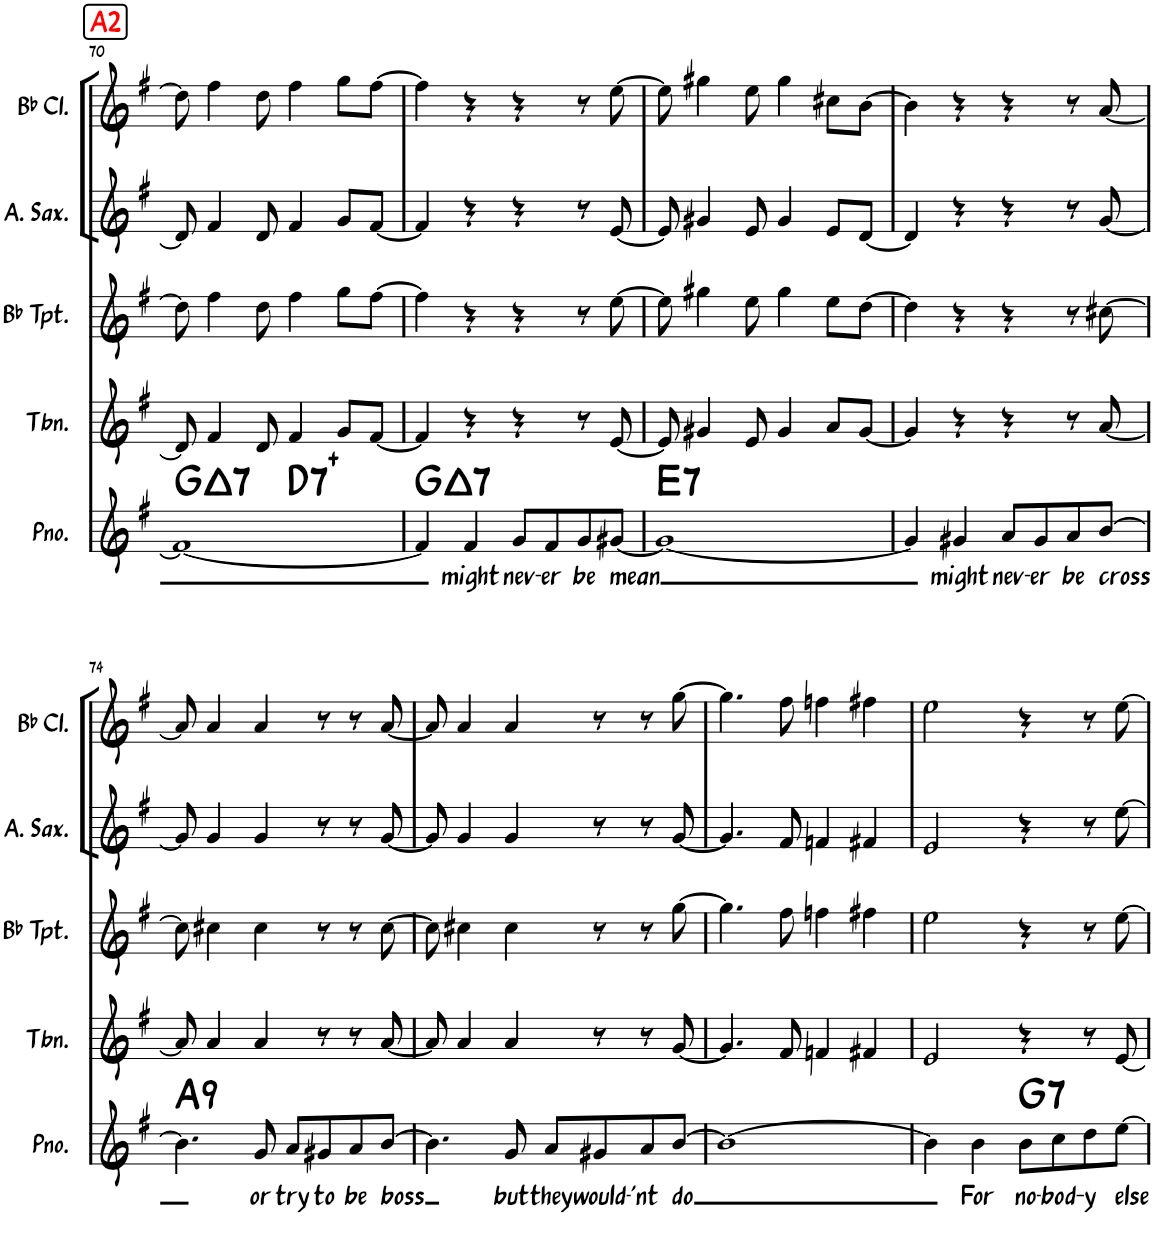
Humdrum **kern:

**kern	**text	**harte	**kern	**kern	**kern	**kern
*part5	*part5	*part5	*part4	*part3	*part2	*part1
*staff5	*staff5	*	*staff4	*staff3	*staff2	*staff1
*I"Piano	*	*	*I"Trombone	*I"Bb Trumpet	*I"Alto Saxophone	*I"Bb Clarinet
*I'Pno.	*	*	*I'Tbn.	*I'Bb Tpt.	*I'A. Sax.	*I'Bb Cl.
!!LO:PB:g=z
*clefG2	*	*	*clefG2	*clefG2	*clefG2	*clefG2
*	*	*	*	*ITrd1c2	*ITrd5c9	*ITrd1c2
*k[f#]	*	*	*k[f#]	*k[f#]	*k[f#]	*k[f#]
*M4/4	*	*	*M4/4	*M4/4	*M4/4	*M4/4
!!LO:REH:place=s1:a:cj:color=#FF0000:fs=14:t=A2
=70	=70	=70	=70	=70	=70	=70
!	!	!LO:H:kt=7	!	!	!	!
*^	*	*	*	*	*	*
1f#_	2ryy	.	G:maj7	8d/]	8dd\]	8d/]	8dd\]
.	.	.	.	4f#/	4ff#\	4f#/	4ff#\
.	.	.	.	8d/	8dd\	8d/	8dd\
!	!	!	!LO:H:kt=7+	!	!	!	!
.	2ryy	.	D:aug(b7)	4f#/	4ff#\	4f#/	4ff#\
.	.	.	.	8g/L	8gg\L	8g/L	8gg\L
.	.	.	.	[8f#/J	[8ff#\J	[8f#/J	[8ff#\J
=71	=71	=71	=71	=71	=71	=71	=71
!	!	!	!LO:H:kt=7	!	!	!	!
*v	*v	*	*	*	*	*	*
4f#/]	.	G:maj7	4f#/]	4ff#\]	4f#/]	4ff#\]
!	!LO:LY:b	!	!	!	!	!
4f#/	might	.	4r	4r	4r	4r
!	!LO:LY:b	!	!	!	!	!
8g/L	nev-	.	4r	4r	4r	4r
!	!LO:LY:b	!	!	!	!	!
8f#/	-er	.	.	.	.	.
!	!LO:LY:b	!	!	!	!	!
8g/	be	.	8r	8r	8r	8r
!	!LO:LY:b	!	!	!	!	!
[8g#X/J	mean	.	[8e/	[8ee\	[8e/	[8ee\
=72	=72	=72	=72	=72	=72	=72
!	!	!LO:H:kt=7	!	!	!	!
1g#_	.	E:7	8e/]	8ee\]	8e/]	8ee\]
.	.	.	4g#X/	4gg#X\	4g#X/	4gg#X\
.	.	.	8e/	8ee\	8e/	8ee\
.	.	.	4g#/	4gg#\	4g#/	4gg#\
.	.	.	8a/L	8ee\L	8e/L	8cc#X\L
.	.	.	[8g#/J	[8dd\J	[8d/J	[8b\J
=73	=73	=73	=73	=73	=73	=73
4g#/]	.	.	4g#/]	4dd\]	4d/]	4b\]
!	!LO:LY:b	!	!	!	!	!
4g#X/	might	.	4r	4r	4r	4r
!	!LO:LY:b	!	!	!	!	!
8a/L	nev-	.	4r	4r	4r	4r
!	!LO:LY:b	!	!	!	!	!
8g#/	-er	.	.	.	.	.
!	!LO:LY:b	!	!	!	!	!
8a/	be	.	8r	8r	8r	8r
!	!LO:LY:b	!	!	!	!	!
[8b/J	cross	.	[8a/	[8cc#X\	[8g/	[8a/
!!LO:LB:g=z
=74	=74	=74	=74	=74	=74	=74
!	!	!LO:H:kt=9	!	!	!	!
4.b\]	.	A:9	8a/]	8cc#\]	8g/]	8a/]
.	.	.	4a/	4cc#X\	4g/	4a/
!	!LO:LY:b	!	!	!	!	!
8g/	or	.	4a/	4cc#\	4g/	4a/
!	!LO:LY:b	!	!	!	!	!
8a/L	try	.	.	.	.	.
!	!LO:LY:b	!	!	!	!	!
8g#X/	to	.	8r	8r	8r	8r
!	!LO:LY:b	!	!	!	!	!
8a/	be	.	8r	8r	8r	8r
!	!LO:LY:b	!	!	!	!	!
[8b/J	boss	.	[8a/	[8cc#\	[8g/	[8a/
=75	=75	=75	=75	=75	=75	=75
4.b\]	.	.	8a/]	8cc#\]	8g/]	8a/]
.	.	.	4a/	4cc#X\	4g/	4a/
!	!LO:LY:b	!	!	!	!	!
8g/	but	.	4a/	4cc#\	4g/	4a/
!	!LO:LY:b	!	!	!	!	!
8a/L	they	.	.	.	.	.
!	!LO:LY:b	!	!	!	!	!
8g#X/	would-	.	8r	8r	8r	8r
!	!LO:LY:b	!	!	!	!	!
8a/	-'nt	.	8r	8r	8r	8r
!	!LO:LY:b	!	!	!	!	!
[8b/J	do	.	[8g/	[8gg\	[8g/	[8gg\
=76	=76	=76	=76	=76	=76	=76
1b_	.	.	4.g/]	4.gg\]	4.g/]	4.gg\]
.	.	.	8f#/	8ff#\	8f#/	8ff#\
.	.	.	4fn/	4ffn\	4fn/	4ffn\
.	.	.	4f#X/	4ff#X\	4f#X/	4ff#X\
=77	=77	=77	=77	=77	=77	=77
4b\]	.	.	2e/	2ee\	2e/	2ee\
!	!LO:LY:b	!	!	!	!	!
4b\	For	.	.	.	.	.
!	!LO:LY:b	!LO:H:kt=7	!	!	!	!
8b\L	no-	G:7	4r	4r	4r	4r
!	!LO:LY:b	!	!	!	!	!
8cc\	-bod-	.	.	.	.	.
!	!LO:LY:b	!	!	!	!	!
8dd\	-y	.	8r	8r	8r	8r
!	!LO:LY:b	!	!	!	!	!
[8ee\J	else	.	[8e/	[8ee\	[8ee\	[8ee\
=	=	=	=	=	=	=
*-	*-	*-	*-	*-	*-	*-
